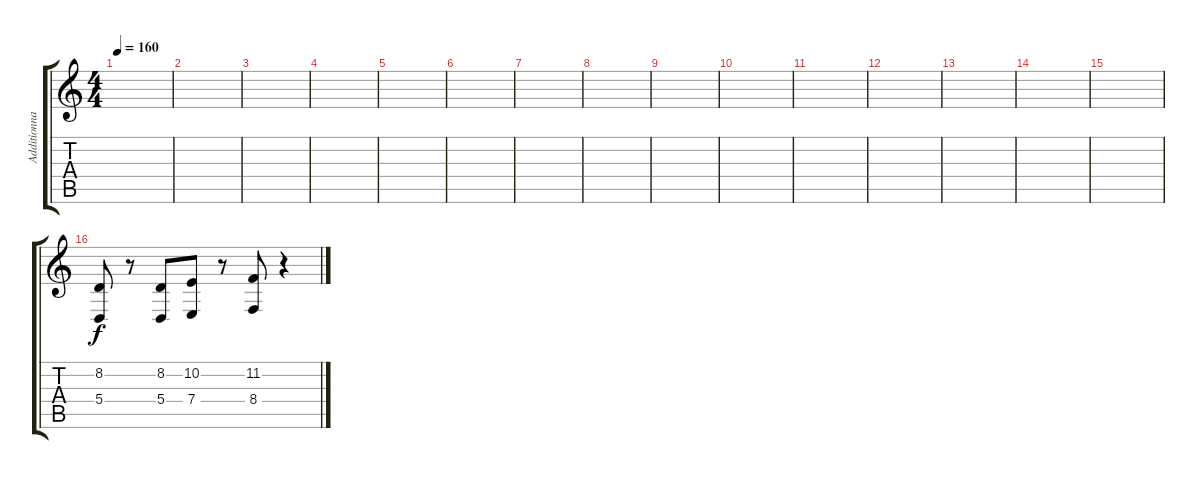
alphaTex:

\track ("Additionnal" "Additionna") {instrument stringensemble1}
\staff {score tabs}
\tuning (B3 Gb3 D3 A2 E2 B1) {hide}
\ts (4 4)
\tempo 160
\clef g2
\ks c
|
|
|
|
|
|
|
|
|
|
|
|
|
|
|
(8.2 5.4).8 r.8 (8.2 5.4).8 (10.2 7.4).8 r.8 (11.2 8.4).8 r.4
